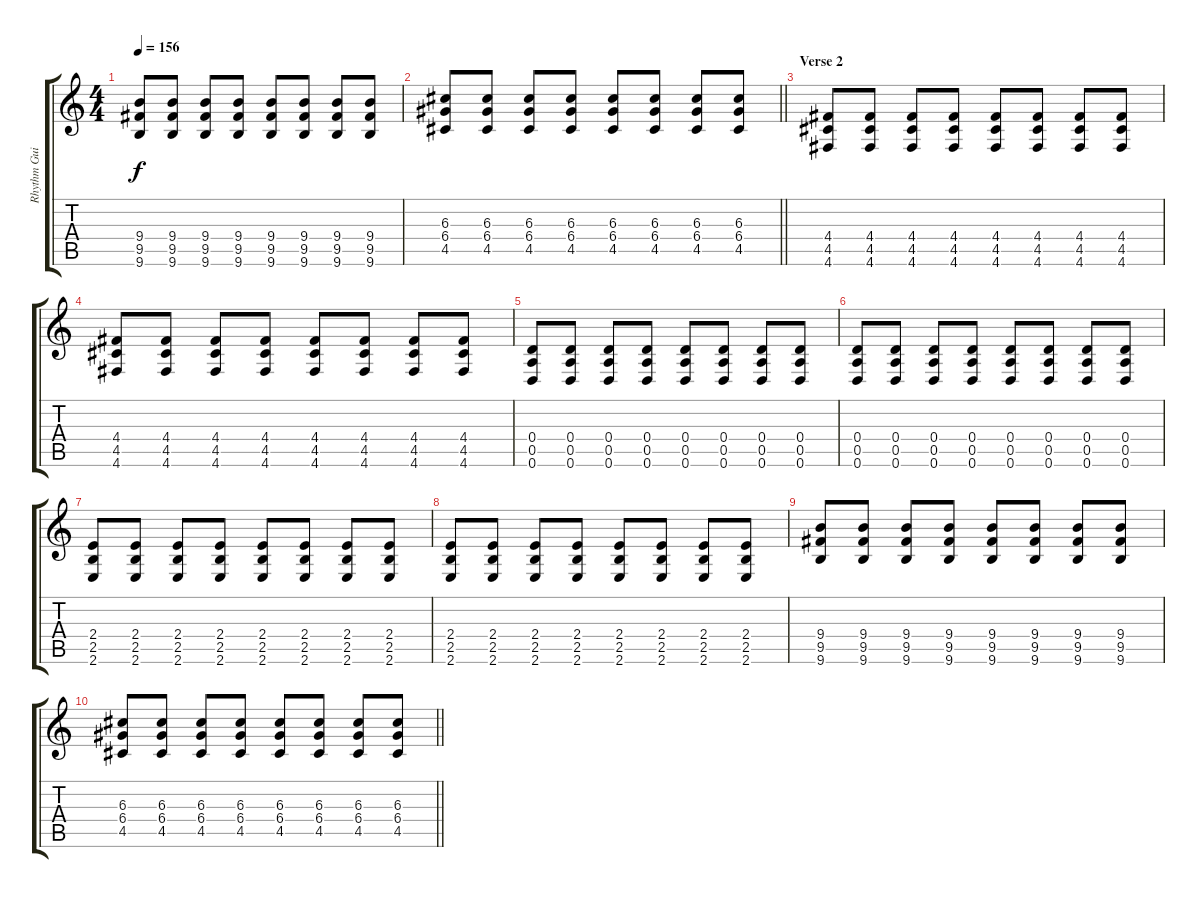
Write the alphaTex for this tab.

\track ("Rhythm Guitar" "Rhythm Gui") {instrument distortionguitar}
\staff {score tabs}
\tuning (E4 B3 G3 D3 A2 D2) {hide}
\ts (4 4)
\tempo 156
\clef g2
\ks c
(9.4 9.5 9.6).8{dy f} (9.4 9.5 9.6).8 (9.4 9.5 9.6).8 (9.4 9.5 9.6).8 (9.4 9.5 9.6).8 (9.4 9.5 9.6).8 (9.4 9.5 9.6).8 (9.4 9.5 9.6).8 |
\barLineRight lightlight
(6.3 6.4 4.5).8 (6.3 6.4 4.5).8 (6.3 6.4 4.5).8 (6.3 6.4 4.5).8 (6.3 6.4 4.5).8 (6.3 6.4 4.5).8 (6.3 6.4 4.5).8 (6.3 6.4 4.5).8 |
\section ("" "Verse 2")
(4.4 4.5 4.6).8 (4.4 4.5 4.6).8 (4.4 4.5 4.6).8 (4.4 4.5 4.6).8 (4.4 4.5 4.6).8 (4.4 4.5 4.6).8 (4.4 4.5 4.6).8 (4.4 4.5 4.6).8 |
(4.4 4.5 4.6).8 (4.4 4.5 4.6).8 (4.4 4.5 4.6).8 (4.4 4.5 4.6).8 (4.4 4.5 4.6).8 (4.4 4.5 4.6).8 (4.4 4.5 4.6).8 (4.4 4.5 4.6).8 |
(0.4 0.5 0.6).8 (0.4 0.5 0.6).8 (0.4 0.5 0.6).8 (0.4 0.5 0.6).8 (0.4 0.5 0.6).8 (0.4 0.5 0.6).8 (0.4 0.5 0.6).8 (0.4 0.5 0.6).8 |
(0.4 0.5 0.6).8 (0.4 0.5 0.6).8 (0.4 0.5 0.6).8 (0.4 0.5 0.6).8 (0.4 0.5 0.6).8 (0.4 0.5 0.6).8 (0.4 0.5 0.6).8 (0.4 0.5 0.6).8 |
(2.4 2.5 2.6).8 (2.4 2.5 2.6).8 (2.4 2.5 2.6).8 (2.4 2.5 2.6).8 (2.4 2.5 2.6).8 (2.4 2.5 2.6).8 (2.4 2.5 2.6).8 (2.4 2.5 2.6).8 |
(2.4 2.5 2.6).8 (2.4 2.5 2.6).8 (2.4 2.5 2.6).8 (2.4 2.5 2.6).8 (2.4 2.5 2.6).8 (2.4 2.5 2.6).8 (2.4 2.5 2.6).8 (2.4 2.5 2.6).8 |
(9.4 9.5 9.6).8 (9.4 9.5 9.6).8 (9.4 9.5 9.6).8 (9.4 9.5 9.6).8 (9.4 9.5 9.6).8 (9.4 9.5 9.6).8 (9.4 9.5 9.6).8 (9.4 9.5 9.6).8 |
\barLineRight lightlight
(6.3 6.4 4.5).8 (6.3 6.4 4.5).8 (6.3 6.4 4.5).8 (6.3 6.4 4.5).8 (6.3 6.4 4.5).8 (6.3 6.4 4.5).8 (6.3 6.4 4.5).8 (6.3 6.4 4.5).8
